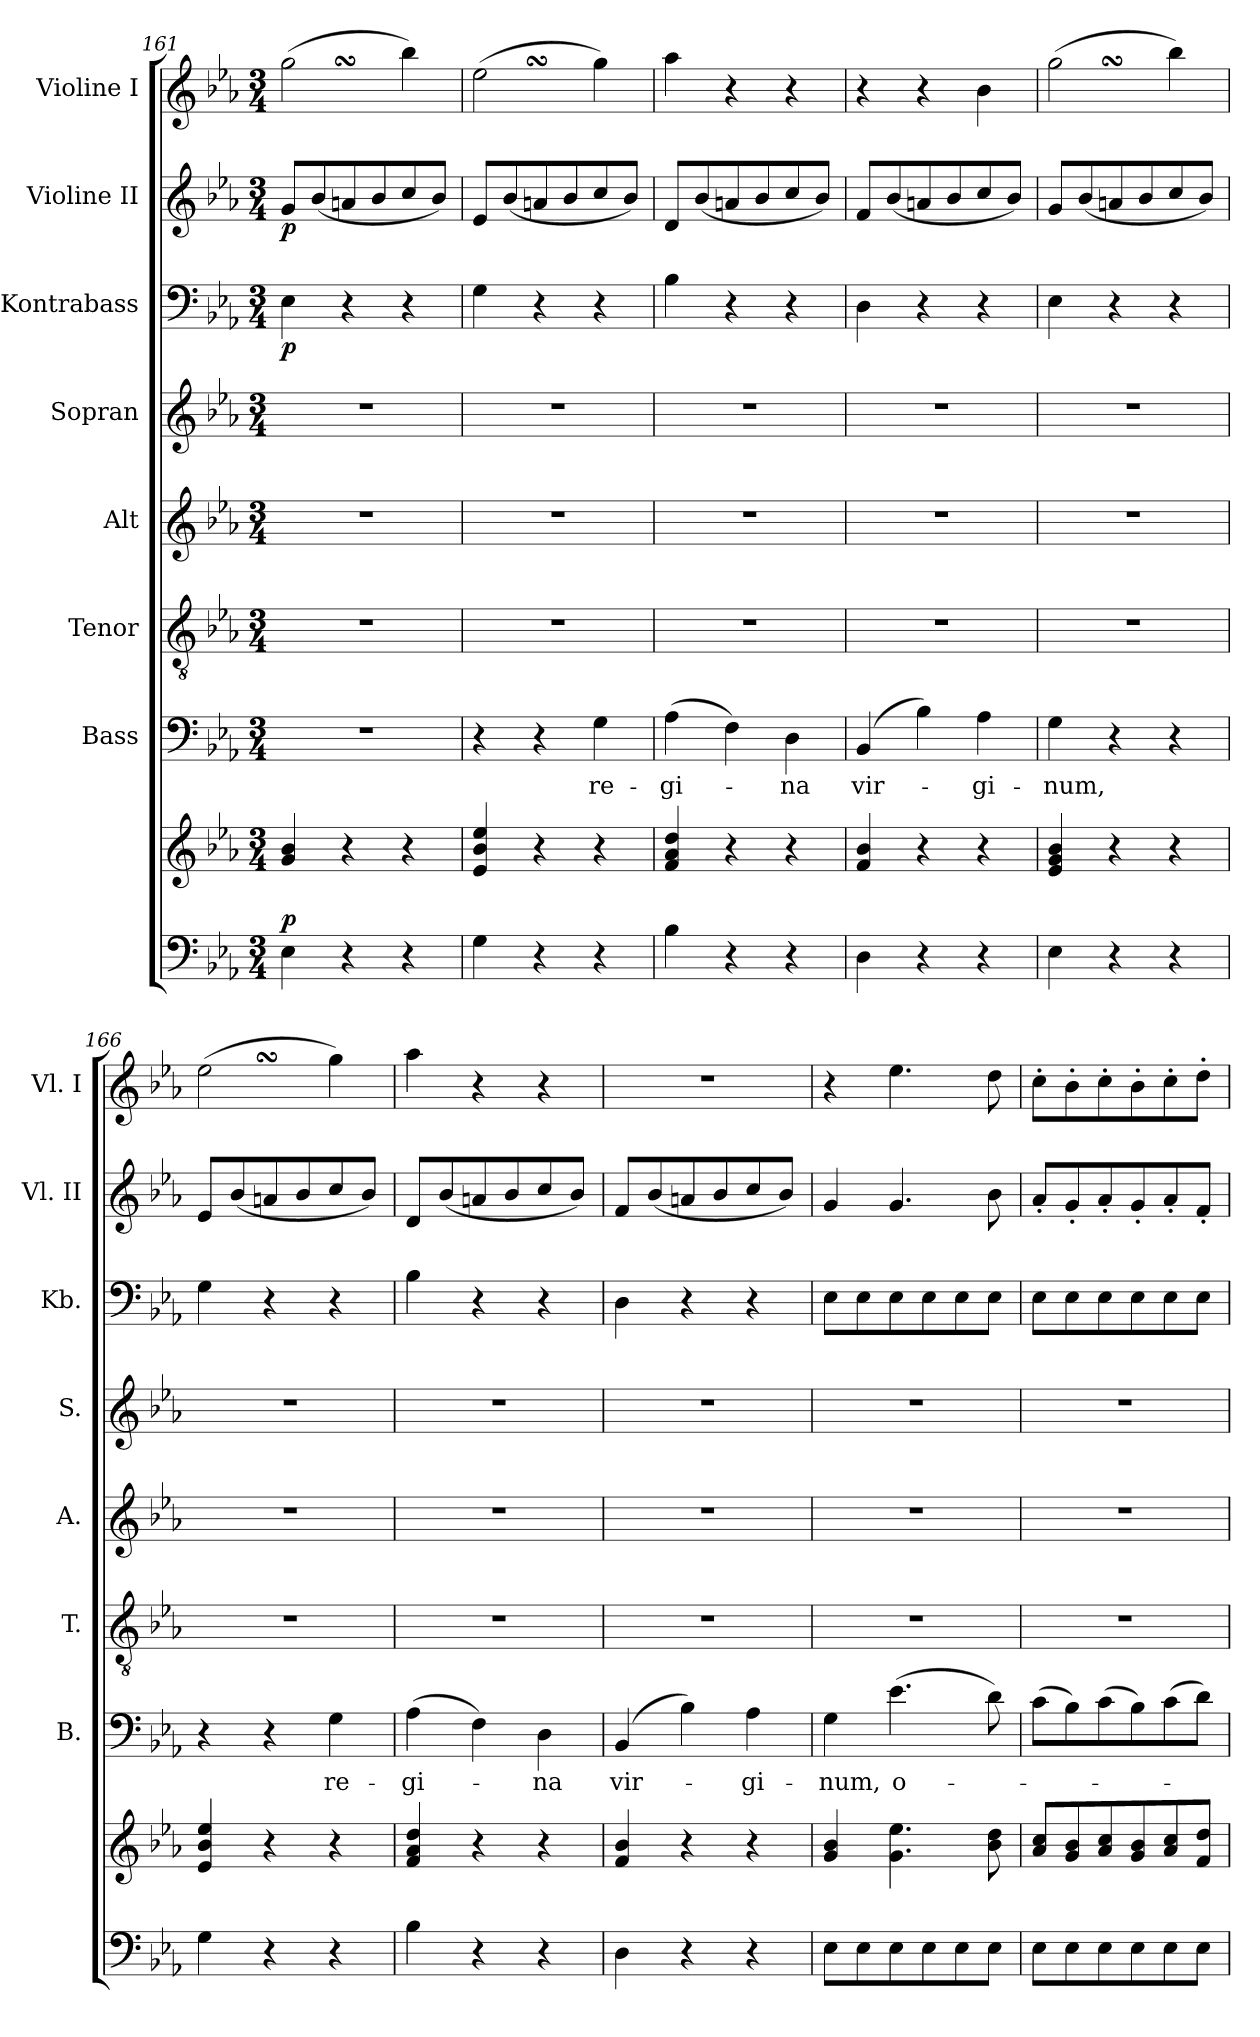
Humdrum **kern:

**kern	**kern	**dynam	**kern	**text	**kern	**kern	**kern	**kern	**dynam	**kern	**dynam	**kern
*part8	*part8	*part8	*part7	*part7	*part6	*part5	*part4	*part3	*part3	*part2	*part2	*part1
*staff9	*staff8	*staff8/9	*staff7	*staff7	*staff6	*staff5	*staff4	*staff3	*staff3	*staff2	*staff2	*staff1
*	*	*	*I"Bass	*	*I"Tenor	*I"Alt	*I"Sopran	*I"Kontrabass	*	*I"Violine II	*	*I"Violine I
*	*	*	*I'B.	*	*I'T.	*I'A.	*I'S.	*I'Kb.	*	*I'Vl. II	*	*I'Vl. I
*clefF4	*clefG2	*	*clefF4	*	*clefGv2	*clefG2	*clefG2	*clefF4	*	*clefG2	*	*clefG2
*	*	*	*	*	*	*	*	*ITrd7c12	*	*	*	*
*k[b-e-a-]	*k[b-e-a-]	*	*k[b-e-a-]	*	*k[b-e-a-]	*k[b-e-a-]	*k[b-e-a-]	*k[b-e-a-]	*	*k[b-e-a-]	*	*k[b-e-a-]
*E-:	*E-:	*	*E-:	*	*E-:	*E-:	*E-:	*E-:	*	*E-:	*	*E-:
*M3/4	*M3/4	*	*M3/4	*	*M3/4	*M3/4	*M3/4	*M3/4	*	*M3/4	*	*M3/4
=161	=161	=161	=161	=161	=161	=161	=161	=161	=161	=161	=161	=161
!	!	!LO:DY:a=2	!	!	!	!	!	!	!LO:DY:b	!	!LO:DY:b	!
4E-\	4g/ 4b-/	p	2.r	.	2.r	2.r	2.r	4EE-\	p	8g/L	p	(>2ggSsS\
.	.	.	.	.	.	.	.	.	.	(<8b-/	.	.
4r	4r	.	.	.	.	.	.	4r	.	8an/	.	.
.	.	.	.	.	.	.	.	.	.	8b-/	.	.
4r	4r	.	.	.	.	.	.	4r	.	8cc/	.	4bb-\)
.	.	.	.	.	.	.	.	.	.	8b-/J)	.	.
=162	=162	=162	=162	=162	=162	=162	=162	=162	=162	=162	=162	=162
4G\	4e-/ 4b-/ 4ee-/	.	4r	.	2.r	2.r	2.r	4GG\	.	8e-/L	.	(>2ee-SSs\
.	.	.	.	.	.	.	.	.	.	(<8b-/	.	.
4r	4r	.	4r	.	.	.	.	4r	.	8an/	.	.
.	.	.	.	.	.	.	.	.	.	8b-/	.	.
!	!	!	!	!LO:LY:b	!	!	!	!	!	!	!	!
4r	4r	.	4G\	re-	.	.	.	4r	.	8cc/	.	4gg\)
.	.	.	.	.	.	.	.	.	.	8b-/J)	.	.
=163	=163	=163	=163	=163	=163	=163	=163	=163	=163	=163	=163	=163
!	!	!	!	!LO:LY:b	!	!	!	!	!	!	!	!
4B-\	4f/ 4a-/ 4dd/	.	(>4A-\	-gi-	2.r	2.r	2.r	4BB-\	.	8d/L	.	4aa-\
.	.	.	.	.	.	.	.	.	.	(<8b-/	.	.
4r	4r	.	4F\)	.	.	.	.	4r	.	8an/	.	4r
.	.	.	.	.	.	.	.	.	.	8b-/	.	.
!	!	!	!	!LO:LY:b	!	!	!	!	!	!	!	!
4r	4r	.	4D\	-na	.	.	.	4r	.	8cc/	.	4r
.	.	.	.	.	.	.	.	.	.	8b-/J)	.	.
=164	=164	=164	=164	=164	=164	=164	=164	=164	=164	=164	=164	=164
!	!	!	!	!LO:LY:b	!	!	!	!	!	!	!	!
4D\	4f/ 4b-/	.	(4BB-/	vir-	2.r	2.r	2.r	4DD\	.	8f/L	.	4r
.	.	.	.	.	.	.	.	.	.	(<8b-/	.	.
4r	4r	.	4B-\)	.	.	.	.	4r	.	8an/	.	4r
.	.	.	.	.	.	.	.	.	.	8b-/	.	.
!	!	!	!	!LO:LY:b	!	!	!	!	!	!	!	!
4r	4r	.	4A-\	-gi-	.	.	.	4r	.	8cc/	.	4b-\
.	.	.	.	.	.	.	.	.	.	8b-/J)	.	.
=165	=165	=165	=165	=165	=165	=165	=165	=165	=165	=165	=165	=165
!	!	!	!	!LO:LY:b	!	!	!	!	!	!	!	!
4E-\	4e-/ 4g/ 4b-/	.	4G\	-num,	2.r	2.r	2.r	4EE-\	.	8g/L	.	(>2ggSsS\
.	.	.	.	.	.	.	.	.	.	(<8b-/	.	.
4r	4r	.	4r	.	.	.	.	4r	.	8an/	.	.
.	.	.	.	.	.	.	.	.	.	8b-/	.	.
4r	4r	.	4r	.	.	.	.	4r	.	8cc/	.	4bb-\)
.	.	.	.	.	.	.	.	.	.	8b-/J)	.	.
=166	=166	=166	=166	=166	=166	=166	=166	=166	=166	=166	=166	=166
4G\	4e-/ 4b-/ 4ee-/	.	4r	.	2.r	2.r	2.r	4GG\	.	8e-/L	.	(>2ee-SSs\
.	.	.	.	.	.	.	.	.	.	(<8b-/	.	.
4r	4r	.	4r	.	.	.	.	4r	.	8an/	.	.
.	.	.	.	.	.	.	.	.	.	8b-/	.	.
!	!	!	!	!LO:LY:b	!	!	!	!	!	!	!	!
4r	4r	.	4G\	re-	.	.	.	4r	.	8cc/	.	4gg\)
.	.	.	.	.	.	.	.	.	.	8b-/J)	.	.
!!LO:PB:g=z
=167	=167	=167	=167	=167	=167	=167	=167	=167	=167	=167	=167	=167
!	!	!	!	!LO:LY:b	!	!	!	!	!	!	!	!
4B-\	4f/ 4a-/ 4dd/	.	(>4A-\	-gi-	2.r	2.r	2.r	4BB-\	.	8d/L	.	4aa-\
.	.	.	.	.	.	.	.	.	.	(<8b-/	.	.
4r	4r	.	4F\)	.	.	.	.	4r	.	8an/	.	4r
.	.	.	.	.	.	.	.	.	.	8b-/	.	.
!	!	!	!	!LO:LY:b	!	!	!	!	!	!	!	!
4r	4r	.	4D\	-na	.	.	.	4r	.	8cc/	.	4r
.	.	.	.	.	.	.	.	.	.	8b-/J)	.	.
=168	=168	=168	=168	=168	=168	=168	=168	=168	=168	=168	=168	=168
!	!	!	!	!LO:LY:b	!	!	!	!	!	!	!	!
4D\	4f/ 4b-/	.	(4BB-/	vir-	2.r	2.r	2.r	4DD\	.	8f/L	.	2.r
.	.	.	.	.	.	.	.	.	.	(<8b-/	.	.
4r	4r	.	4B-\)	.	.	.	.	4r	.	8an/	.	.
.	.	.	.	.	.	.	.	.	.	8b-/	.	.
!	!	!	!	!LO:LY:b	!	!	!	!	!	!	!	!
4r	4r	.	4A-\	-gi-	.	.	.	4r	.	8cc/	.	.
.	.	.	.	.	.	.	.	.	.	8b-/J)	.	.
=169	=169	=169	=169	=169	=169	=169	=169	=169	=169	=169	=169	=169
!	!	!	!	!LO:LY:b	!	!	!	!	!	!	!	!
8E-\L	4g/ 4b-/	.	4G\	-num,	2.r	2.r	2.r	8EE-\L	.	4g/	.	4r
8E-\	.	.	.	.	.	.	.	8EE-\	.	.	.	.
!	!	!	!	!LO:LY:b	!	!	!	!	!	!	!	!
8E-\	4.g\ 4.ee-\	.	(>4.e-\	o-	.	.	.	8EE-\	.	4.g/	.	4.ee-\
8E-\	.	.	.	.	.	.	.	8EE-\	.	.	.	.
8E-\	.	.	.	.	.	.	.	8EE-\	.	.	.	.
8E-\J	8b-\ 8dd\	.	8d\)	.	.	.	.	8EE-\J	.	8b-\	.	8dd\
=170	=170	=170	=170	=170	=170	=170	=170	=170	=170	=170	=170	=170
8E-\L	8a-/ 8cc/L	.	(>8c\L	.	2.r	2.r	2.r	8EE-\L	.	8a-'</L	.	8cc'>\L
8E-\	8g/ 8b-/	.	8B-\)	.	.	.	.	8EE-\	.	8g'</	.	8b-'>\
8E-\	8a-/ 8cc/	.	(>8c\	.	.	.	.	8EE-\	.	8a-'</	.	8cc'>\
8E-\	8g/ 8b-/	.	8B-\)	.	.	.	.	8EE-\	.	8g'</	.	8b-'>\
8E-\	8a-/ 8cc/	.	(>8c\	.	.	.	.	8EE-\	.	8a-'</	.	8cc'>\
8E-\J	8f/ 8dd/J	.	8d\J)	.	.	.	.	8EE-\J	.	8f'</J	.	8dd'>\J
=	=	=	=	=	=	=	=	=	=	=	=	=
*-	*-	*-	*-	*-	*-	*-	*-	*-	*-	*-	*-	*-
